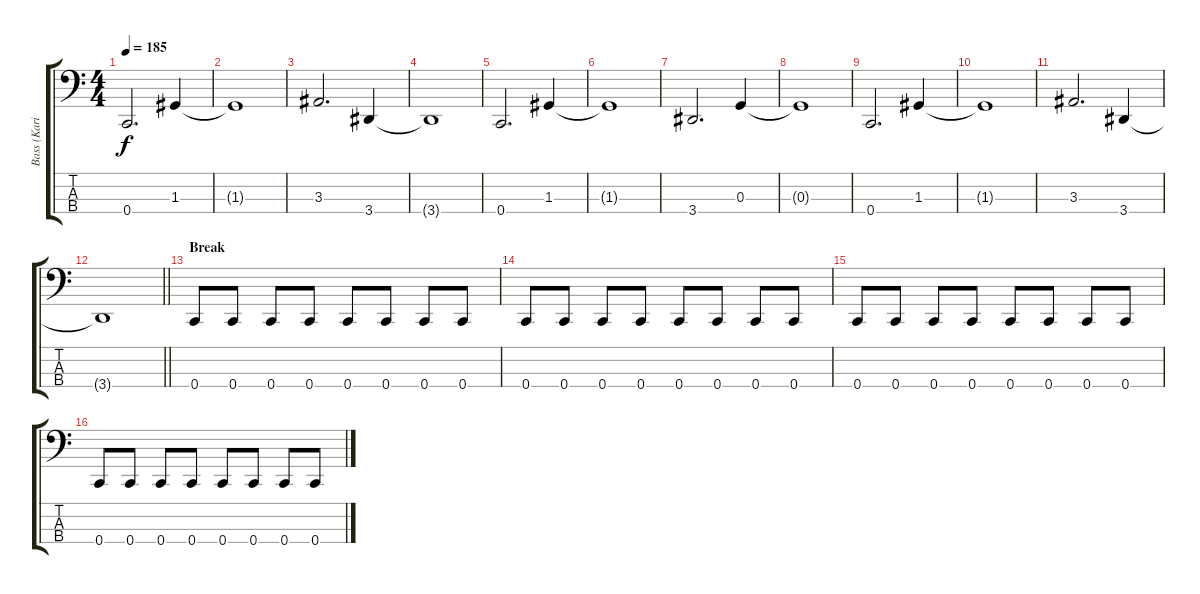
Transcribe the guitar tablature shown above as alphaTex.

\track ("Bass (Karin Axelsson)" "Bass (Kari") {instrument electricbasspick}
\staff {score tabs}
\tuning (F2 C2 G1 C1) {hide}
\ts (4 4)
\tempo 185
\clef f4
\ks c
0.4.2{d dy f} 1.3.4 |
1.3{t}.1 |
3.3.2{d} 3.4.4 |
3.4{t}.1 |
0.4.2{d} 1.3.4 |
1.3{t}.1 |
3.4.2{d} 0.3.4 |
0.3{t}.1 |
0.4.2{d} 1.3.4 |
1.3{t}.1 |
3.3.2{d} 3.4.4 |
\barLineRight lightlight
3.4{t}.1 |
\section ("" "Break")
0.4.8 0.4.8 0.4.8 0.4.8 0.4.8 0.4.8 0.4.8 0.4.8 |
0.4.8 0.4.8 0.4.8 0.4.8 0.4.8 0.4.8 0.4.8 0.4.8 |
0.4.8 0.4.8 0.4.8 0.4.8 0.4.8 0.4.8 0.4.8 0.4.8 |
0.4.8 0.4.8 0.4.8 0.4.8 0.4.8 0.4.8 0.4.8 0.4.8
